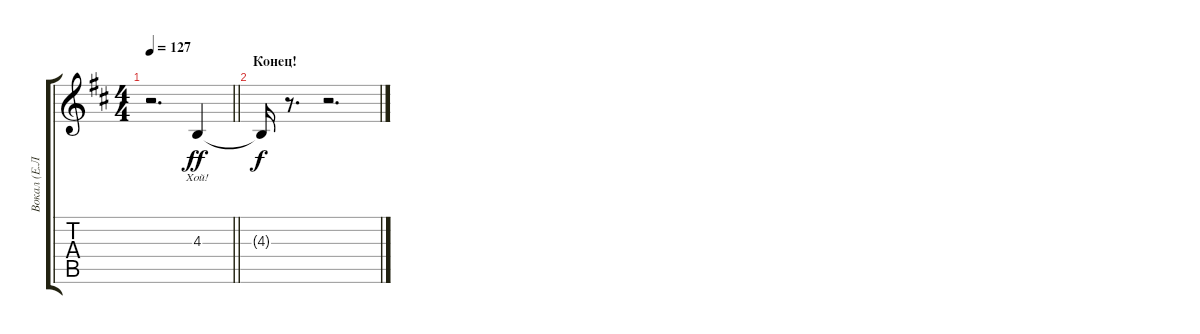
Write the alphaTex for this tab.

\track ("Вокал (Е.Летов)" "Вокал (Е.Л") {instrument tenorsax}
\staff {score tabs}
\tuning (E4 B3 G3 D3 A2 E2) {hide}
\ts (4 4)
\tempo 127
\clef g2
\barLineRight lightlight
\ks d
r.2{d dy f} 4.3.4{lyrics (0 "Хой!") lyrics (1 "") lyrics (2 "") lyrics (3 "") lyrics (4 "") dy ff} |
\section ("" "Конец!")
4.3{t}.16{dy f} r.8{d} r.2{d}
